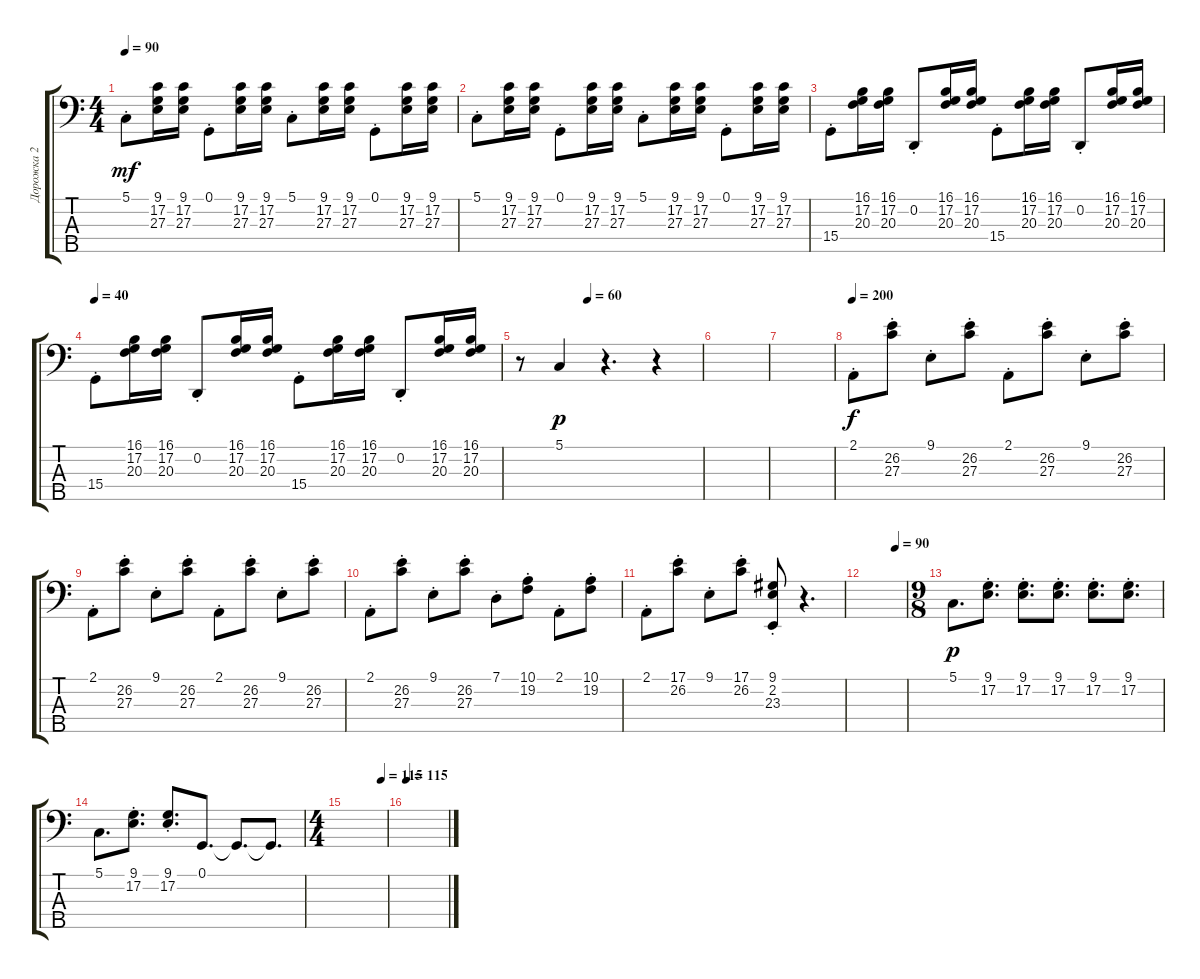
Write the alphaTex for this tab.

\track ("Дорожка 2" "Дорожка 2") {instrument accordion}
\staff {score tabs}
\tuning (G2 D2 A1 E1 B0) {hide}
\ts (4 4)
\tempo 90
\clef f4
\ks c
5.1{st}.8{dy mf} (9.1 17.2 27.3).16 (9.1 17.2 27.3).16 0.1{st}.8 (9.1 17.2 27.3).16 (9.1 17.2 27.3).16 5.1{st}.8 (9.1 17.2 27.3).16 (9.1 17.2 27.3).16 0.1{st}.8 (9.1 17.2 27.3).16 (9.1 17.2 27.3).16 |
5.1{st}.8 (9.1 17.2 27.3).16 (9.1 17.2 27.3).16 0.1{st}.8 (9.1 17.2 27.3).16 (9.1 17.2 27.3).16 5.1{st}.8 (9.1 17.2 27.3).16 (9.1 17.2 27.3).16 0.1{st}.8 (9.1 17.2 27.3).16 (9.1 17.2 27.3).16 |
15.4{st}.8 (16.1 17.2 20.3).16 (16.1 17.2 20.3).16 0.2{st}.8 (16.1 17.2 20.3).16 (16.1 17.2 20.3).16 15.4{st}.8 (16.1 17.2 20.3).16 (16.1 17.2 20.3).16 0.2{st}.8 (16.1 17.2 20.3).16 (16.1 17.2 20.3).16 |
\tempo 40
15.4{st}.8 (16.1 17.2 20.3).16 (16.1 17.2 20.3).16 0.2{st}.8 (16.1 17.2 20.3).16 (16.1 17.2 20.3).16 15.4{st}.8 (16.1 17.2 20.3).16 (16.1 17.2 20.3).16 0.2{st}.8 (16.1 17.2 20.3).16 (16.1 17.2 20.3).16 |
\tempo (60 0.375)
r.8 5.1.4{dy p} r.4{d} r.4 |
|
|
\tempo 200
2.1{st}.8{dy f} (26.2{st} 27.3{st}).8 9.1{st}.8 (26.2{st} 27.3{st}).8 2.1{st}.8 (26.2{st} 27.3{st}).8 9.1{st}.8 (26.2{st} 27.3{st}).8 |
2.1{st}.8 (26.2{st} 27.3{st}).8 9.1{st}.8 (26.2{st} 27.3{st}).8 2.1{st}.8 (26.2{st} 27.3{st}).8 9.1{st}.8 (26.2{st} 27.3{st}).8 |
2.1{st}.8 (26.2{st} 27.3{st}).8 9.1{st}.8 (26.2{st} 27.3{st}).8 7.1{st}.8 (10.1{st} 19.2{st}).8 2.1{st}.8 (10.1{st} 19.2{st}).8 |
2.1{st}.8 (17.1{st} 26.2{st}).8 9.1{st}.8 (17.1{st} 26.2{st}).8 (9.1{st} 2.2{st} 23.3{st}).8 r.4{d} |
\tempo (90 0.75)
|
\ts (9 8)
5.1.8{d dy p} (9.1{st} 17.2{st}).8{d} (9.1{st} 17.2{st}).8{d} (9.1{st} 17.2{st}).8{d} (9.1{st} 17.2{st}).8{d} (9.1{st} 17.2{st}).8{d} |
5.1.8{d} (9.1{st} 17.2{st}).8{d} (9.1{st} 17.2{st}).8{d} 0.1.8{d} 0.1{t}.8{d} 0.1{t}.8{d} |
\ts (4 4)
\tempo (115 0.875)
|
\tempo 115
